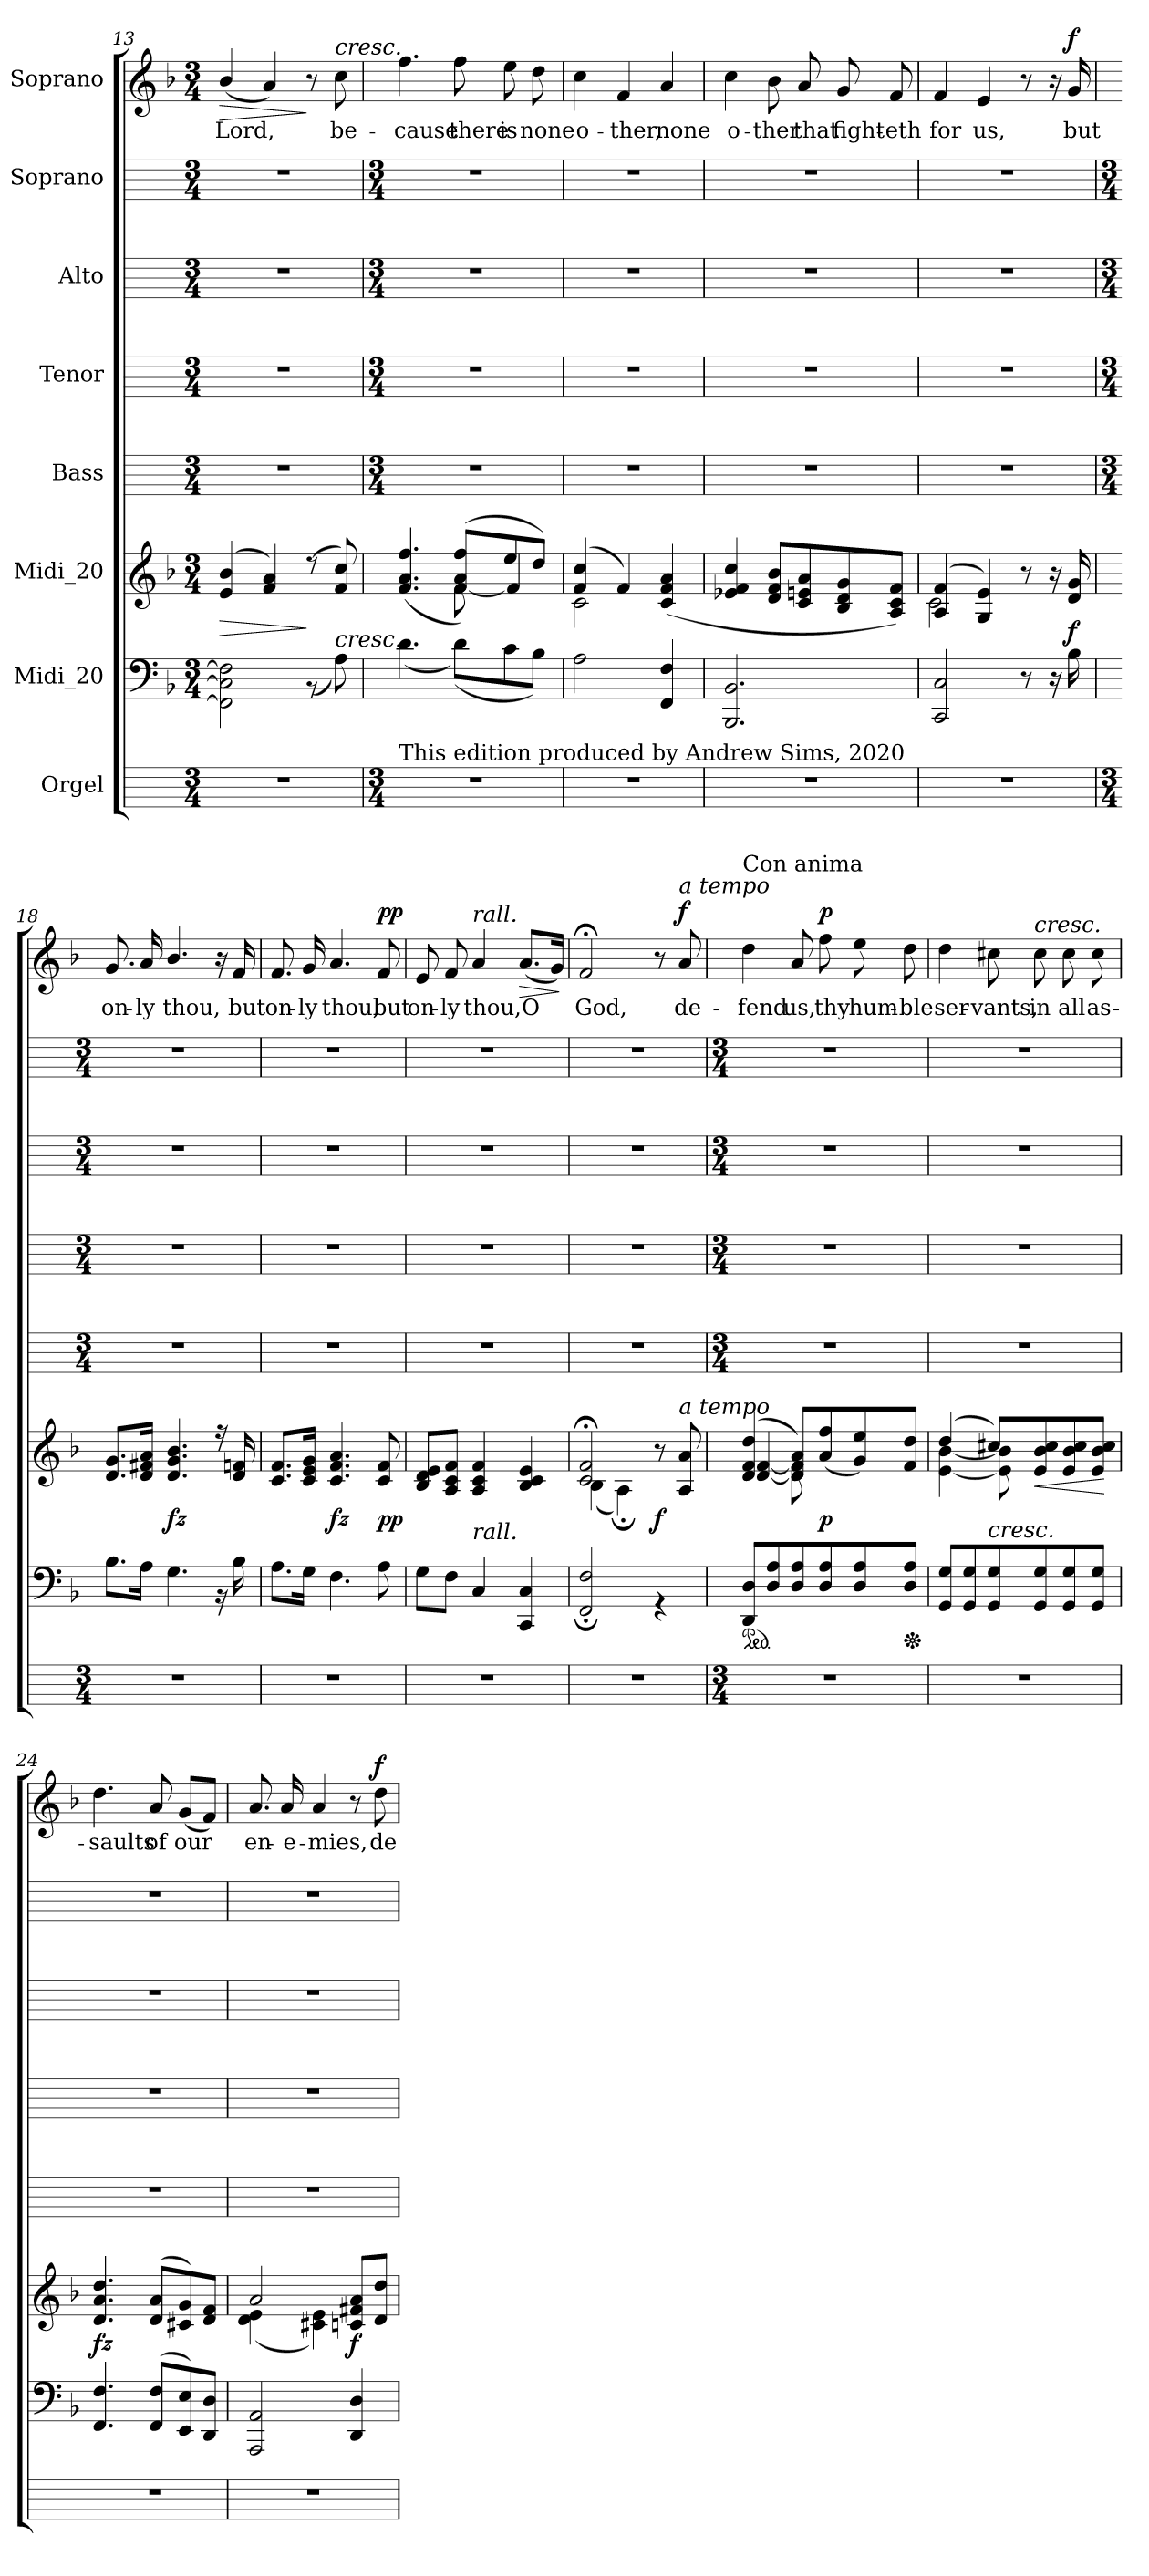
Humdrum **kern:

**kern	**kern	**dynam	**kern	**dynam	**kern	**kern	**kern	**kern	**kern	**text	**dynam
*part8	*part7	*part7	*part6	*part6	*part5	*part4	*part3	*part2	*part1	*part1	*part1
*staff8	*staff7	*staff7	*staff6	*staff6	*staff5	*staff4	*staff3	*staff2	*staff1	*staff1	*staff1
*I"Orgel	*I"Midi_20	*	*I"Midi_20	*	*I"Bass	*I"Tenor	*I"Alto	*I"Soprano	*I"Soprano	*	*
*	*clefF4	*	*clefG2	*	*	*	*	*	*clefG2	*	*
*	*k[b-]	*	*k[b-]	*	*	*	*	*	*k[b-]	*	*
*	*F:	*	*F:	*	*	*	*	*	*F:	*	*
*M3/4	*M3/4	*	*M3/4	*	*M3/4	*M3/4	*M3/4	*M3/4	*M3/4	*	*
=13	=13	=13	=13	=13	=13	=13	=13	=13	=13	=13	=13
*	*^	*	*	*	*	*	*	*	*	*	*
!	!	!	!	!	!LO:HP:b	!	!	!	!	!	!LO:LY:b	!LO:HP:b
*	*	*	*	*^	*	*	*	*	*	*	*	*
2.r	2.ryy	2FF\] 2C\] 2F\]	.	(>4e/ 4b-/	2.ryy	>	2.r	2.r	2.r	2.r	(<4b-/	Lord,	>
.	.	.	.	4f/ 4a/)	.	.	.	.	.	.	4a)	.	.
.	.	(>8r	.	(>8r	.	]	.	.	.	.	8r	.	]
!	!	!	!	!	!	!	!	!	!	!	!LO:TX:a:i:t=cresc.	!	!
!	!	!LO:TX:a:i:t=cresc.	!	!	!	!	!	!	!	!	!	!	!
!	!	!	!	!	!	!	!	!	!	!	!	!LO:LY:b	!
.	.	8A\)	.	8f/ 8cc/)	.	.	.	.	.	.	8cc	be-	.
!!LO:LB:g=z
=14	=14	=14	=14	=14	=14	=14	=14	=14	=14	=14	=14	=14	=14
*M3/4	*	*	*	*	*	*	*M3/4	*M3/4	*M3/4	*M3/4	*	*	*
!	!LO:TX:b:t=This edition produced by Andrew Sims, 2020	!	!	!	!	!	!	!	!	!	!	!	!
!	!	!	!	!	!	!	!	!	!	!	!	!LO:LY:b	!
2.r	2.ryy	(>4.d\	.	(>4.f/ 4.a/ 4.ff/	4.ryy	.	2.r	2.r	2.r	2.r	4.ff	-cause	.
!	!	!	!	!	!	!	!	!	!	!	!	!LO:LY:b	!
.	.	(>8d\L)	.	(>8f/ 8a/ 8ff/L)	[8f	.	.	.	.	.	8ff	there	.
!	!	!	!	!	!	!	!	!	!	!	!	!LO:LY:b	!
.	.	8c\	.	8ee/	4f/]	.	.	.	.	.	8ee	is	.
!	!	!	!	!	!	!	!	!	!	!	!	!LO:LY:b	!
.	.	8B-\J)	.	8dd/J)	.	.	.	.	.	.	8dd	none	.
=15	=15	=15	=15	=15	=15	=15	=15	=15	=15	=15	=15	=15	=15
!	!	!	!	!	!	!	!	!	!	!	!	!LO:LY:b	!
2.r	2.ryy	2A\	.	(>4f/ 4cc/	2c\	.	2.r	2.r	2.r	2.r	4cc	o-	.
!	!	!	!	!	!	!	!	!	!	!	!	!LO:LY:b	!
.	.	.	.	4f/)	.	.	.	.	.	.	4f	-ther,	.
!	!	!	!	!	!	!	!	!	!	!	!	!LO:LY:b	!
.	.	4FF/ 4F/	.	(>4c/ 4f/ 4a/	4ryy	.	.	.	.	.	4a	none	.
=16	=16	=16	=16	=16	=16	=16	=16	=16	=16	=16	=16	=16	=16
!	!	!	!	!	!	!	!	!	!	!	!	!LO:LY:b	!
2.r	2.BBB-/ 2.BB-/	2.ryy	.	4e-X/ 4f/ 4cc/	2.ryy	.	2.r	2.r	2.r	2.r	4cc	o-	.
!	!	!	!	!	!	!	!	!	!	!	!	!LO:LY:b	!
.	.	.	.	8d/ 8f/ 8b-/L	.	.	.	.	.	.	8b-	-ther	.
!	!	!	!	!	!	!	!	!	!	!	!	!LO:LY:b	!
.	.	.	.	8c/ 8en/ 8a/	.	.	.	.	.	.	8a	that	.
!	!	!	!	!	!	!	!	!	!	!	!	!LO:LY:b	!
.	.	.	.	8B-/ 8d/ 8g/	.	.	.	.	.	.	8g	fight-	.
!	!	!	!	!	!	!	!	!	!	!	!	!LO:LY:b	!
.	.	.	.	8A/ 8c/ 8f/J)	.	.	.	.	.	.	8f	-eth	.
=17	=17	=17	=17	=17	=17	=17	=17	=17	=17	=17	=17	=17	=17
!	!	!	!	!	!	!	!	!	!	!	!	!LO:LY:b	!
2.r	2CC/ 2C/	2ryy	.	(>4A/ 4f/	2c\	.	2.r	2.r	2.r	2.r	4f	for	.
!	!	!	!	!	!	!	!	!	!	!	!	!LO:LY:b	!
.	.	.	.	4G/ 4e/)	.	.	.	.	.	.	4e	us,	.
.	8r	8.ryy	.	8r	4ryy	.	.	.	.	.	8r	.	.
.	16r	.	.	16r	.	.	.	.	.	.	16r	.	.
!	!	!	!LO:DY:a	!	!	!	!	!	!	!	!	!LO:LY:b	!LO:DY:b
.	16ryy	16B-\	f	16d/ 16g/	.	.	.	.	.	.	16g	but	f
!!LO:LB:g=z
=18	=18	=18	=18	=18	=18	=18	=18	=18	=18	=18	=18	=18	=18
*M3/4	*	*	*	*	*	*	*M3/4	*M3/4	*M3/4	*M3/4	*	*	*
!	!	!	!	!	!	!	!	!	!	!	!	!LO:LY:b	!
2.r	2.ryy	8.B-\L	.	8.d/ 8.g/L	2.ryy	.	2.r	2.r	2.r	2.r	8.g	on-	.
!	!	!	!	!	!	!	!	!	!	!	!	!LO:LY:b	!
.	.	16A\J	.	16d/ 16f#X/ 16a/J	.	.	.	.	.	.	16a	-ly	.
!	!	!	!LO:DY:a	!	!	!	!	!	!	!	!	!LO:LY:b	!
.	.	4.G\	fz	4.d/ 4.g/ 4.b-/	.	.	.	.	.	.	4.b-/	thou,	.
.	.	16r	.	16r	.	.	.	.	.	.	16r	.	.
!	!	!	!	!	!	!	!	!	!	!	!	!LO:LY:b	!
.	.	16B-\	.	16d/ 16fn/	.	.	.	.	.	.	16f	but	.
=19	=19	=19	=19	=19	=19	=19	=19	=19	=19	=19	=19	=19	=19
!	!	!	!	!	!	!	!	!	!	!	!	!LO:LY:b	!
2.r	2.ryy	8.A\L	.	8.c/ 8.f/L	2.ryy	.	2.r	2.r	2.r	2.r	8.f	on-	.
!	!	!	!	!	!	!	!	!	!	!	!	!LO:LY:b	!
.	.	16G\J	.	16c/ 16e/ 16g/J	.	.	.	.	.	.	16g	-ly	.
!	!	!	!LO:DY:a	!	!	!	!	!	!	!	!	!LO:LY:b	!
.	.	4.F\	fz	4.c/ 4.f/ 4.a/	.	.	.	.	.	.	4.a	thou,	.
!	!	!	!LO:DY:a	!	!	!	!	!	!	!	!	!LO:LY:b	!LO:DY:b
.	.	8A\	pp	8c/ 8f/	.	.	.	.	.	.	8f	but	pp
=20	=20	=20	=20	=20	=20	=20	=20	=20	=20	=20	=20	=20	=20
!	!	!	!	!	!	!	!	!	!	!	!	!LO:LY:b	!
2.r	2.ryy	8G\L	.	8B-/ 8d/ 8e/L	2.ryy	.	2.r	2.r	2.r	2.r	8e	on-	.
!	!	!	!	!	!	!	!	!	!	!	!	!LO:LY:b	!
.	.	8F\J	.	8A/ 8c/ 8f/J	.	.	.	.	.	.	8f	-ly	.
!	!	!	!	!	!	!	!	!	!	!	!LO:TX:a:i:t=rall.	!	!
!	!	!LO:TX:a:i:t=rall.	!	!	!	!	!	!	!	!	!	!	!
!	!	!	!	!	!	!	!	!	!	!	!	!LO:LY:b	!
.	.	4C/	.	4A/ 4c/ 4f/	.	.	.	.	.	.	4a	thou,	.
!	!	!	!	!	!	!	!	!	!	!	!	!LO:LY:b	!LO:HP:b
.	.	4CC/ 4C/	.	4B-/ 4c/ 4e/	.	.	.	.	.	.	(<8.aL	O	>
.	.	.	.	.	.	.	.	.	.	.	16gJ)	.	.
*	*v	*v	*	*	*	*	*	*	*	*	*	*	*
*	*	*	*v	*v	*	*	*	*	*	*	*	*
.	.	.	.	.	.	.	.	.	.	.	]
=21	=21	=21	=21	=21	=21	=21	=21	=21	=21	=21	=21
*	*^	*	*^	*	*	*	*	*	*	*	*
!	!	!	!	!	!	!	!	!	!	!	!	!LO:LY:b	!
2.r	2.ryy	2FF/; 2F/;	.	2c/;< 2f/;<	(<4B-\	.	2.r	2.r	2.r	2.r	2f;<	God,	.
.	.	.	.	.	4A;\)	.	.	.	.	.	.	.	.
!	!	!	!LO:DY:a	!	!	!	!	!	!	!	!	!	!
.	.	4r	f	8r	4ryy	.	.	.	.	.	8r	.	.
!	!	!	!	!	!	!	!	!	!	!	!LO:TX:a:i:t=a tempo	!	!
!	!	!	!	!LO:TX:a:i:t=a tempo	!	!	!	!	!	!	!	!	!
!	!	!	!	!	!	!	!	!	!	!	!	!LO:LY:b	!LO:DY:b
.	.	.	.	8A/ 8a/	.	.	.	.	.	.	8a	de-	f
!!LO:LB:g=z
=22	=22	=22	=22	=22	=22	=22	=22	=22	=22	=22	=22	=22	=22
*M3/4	*	*	*	*	*	*	*M3/4	*M3/4	*M3/4	*M3/4	*	*	*
*	*ped	*	*	*	*	*	*	*	*	*	*	*	*
!	!	!	!	!	!	!	!	!	!	!	!LO:TX:a:t=Con anima	!	!
!	!	!	!	!	!	!	!	!	!	!	!	!LO:LY:b	!
2.r	8DD/ 8D/L	2.ryy	.	(>4d/ 4f/ 4dd/	[4d/ [4f/	.	2.r	2.r	2.r	2.r	4dd	-fend	.
.	8D/ 8A/	.	.	.	.	.	.	.	.	.	.	.	.
!	!	!	!	!	!	!	!	!	!	!	!	!LO:LY:b	!
.	8D/ 8A/	.	.	8d/ 8f/ 8a/L)	8d] 8f]	.	.	.	.	.	8a	us,	.
!	!	!	!LO:DY:a	!	!	!	!	!	!	!	!	!LO:LY:b	!LO:DY:a
.	8D/ 8A/	.	p	(<8a/ 8ff/	4.ryy	.	.	.	.	.	8ff	thy	p
!	!	!	!	!	!	!	!	!	!	!	!	!LO:LY:b	!
.	8D/ 8A/	.	.	8g/ 8ee/)	.	.	.	.	.	.	8ee	hum-	.
*	*Xped	*	*	*	*	*	*	*	*	*	*	*	*
!	!	!	!	!	!	!	!	!	!	!	!	!LO:LY:b	!
.	8D/ 8A/J	.	.	8f/ 8dd/J	.	.	.	.	.	.	8dd	-ble	.
=23	=23	=23	=23	=23	=23	=23	=23	=23	=23	=23	=23	=23	=23
!	!	!	!	!	!	!	!	!	!	!	!	!LO:LY:b	!
2.r	8GG/ 8G/L	2.ryy	.	(>4dd/	[4e\ [4b-\	.	2.r	2.r	2.r	2.r	4dd	ser-	.
.	8GG/ 8G/	.	.	.	.	.	.	.	.	.	.	.	.
!	!LO:TX:a:i:t=cresc.	!	!	!	!	!	!	!	!	!	!	!	!
!	!	!	!	!	!	!	!	!	!	!	!	!LO:LY:b	!
.	8GG/ 8G/	.	.	8cc#X/L)	8e\] 8b-\]	.	.	.	.	.	8cc#X	-vants,	.
!	!	!	!	!	!	!	!	!	!	!	!LO:TX:a:i:t=cresc.	!	!
!	!	!	!	!	!	!LO:HP:b	!	!	!	!	!	!LO:LY:b	!
.	8GG/ 8G/	.	.	8e/ 8b-/ 8cc#/	4.ryy	<	.	.	.	.	8cc#	in	.
!	!	!	!	!	!	!	!	!	!	!	!	!LO:LY:b	!
.	8GG/ 8G/	.	.	8e/ 8b-/ 8cc#/	.	.	.	.	.	.	8cc#	all	.
!	!	!	!	!	!	!	!	!	!	!	!	!LO:LY:b	!
.	8GG/ 8G/J	.	.	8e/ 8b-/ 8cc#/J	.	.	.	.	.	.	8cc#	as-	.
*	*v	*v	*	*	*	*	*	*	*	*	*	*	*
*	*	*	*v	*v	*	*	*	*	*	*	*	*
.	.	.	.	[	.	.	.	.	.	.	.
=24	=24	=24	=24	=24	=24	=24	=24	=24	=24	=24	=24
*	*^	*	*^	*	*	*	*	*	*	*	*
!	!	!	!LO:DY:a	!	!	!	!	!	!	!	!	!LO:LY:b	!
2.r	4.FF/ 4.F/	2.ryy	fz	4.d/ 4.a/ 4.dd/	2.ryy	.	2.r	2.r	2.r	2.r	4.dd	-saults	.
!	!	!	!	!	!	!	!	!	!	!	!	!LO:LY:b	!
.	(<8FF/ 8F/L	.	.	(<8d/ 8a/L	.	.	.	.	.	.	8a	of	.
!	!	!	!	!	!	!	!	!	!	!	!	!LO:LY:b	!
.	8EE/ 8E/)	.	.	8c#X/ 8g/)	.	.	.	.	.	.	(<8gL	our	.
.	8DD/ 8D/J	.	.	8d/ 8f/J	.	.	.	.	.	.	8fJ)	.	.
=25	=25	=25	=25	=25	=25	=25	=25	=25	=25	=25	=25	=25	=25
!	!	!	!	!	!	!	!	!	!	!	!	!LO:LY:b	!
2.r	2AAA/ 2AA/	2.ryy	.	2a/	(<4d\ 4e\	.	2.r	2.r	2.r	2.r	8.a	en-	.
!	!	!	!	!	!	!	!	!	!	!	!	!LO:LY:b	!
.	.	.	.	.	.	.	.	.	.	.	16a	-e-	.
!	!	!	!	!	!	!	!	!	!	!	!	!LO:LY:b	!
.	.	.	.	.	4c#X\ 4e\)	.	.	.	.	.	4a	-mies,	.
!	!	!	!LO:DY:a	!	!	!	!	!	!	!	!	!	!
.	4DD/ 4D/	.	f	8c/ 8f#X/ 8a/L	4ryy	.	.	.	.	.	8r	.	.
!	!	!	!	!	!	!	!	!	!	!	!	!LO:LY:b	!LO:DY:a
.	.	.	.	8d/ 8dd/J	.	.	.	.	.	.	8dd	de-	f
*	*v	*v	*	*	*	*	*	*	*	*	*	*	*
*	*	*	*v	*v	*	*	*	*	*	*	*	*
=	=	=	=	=	=	=	=	=	=	=	=
*-	*-	*-	*-	*-	*-	*-	*-	*-	*-	*-	*-
